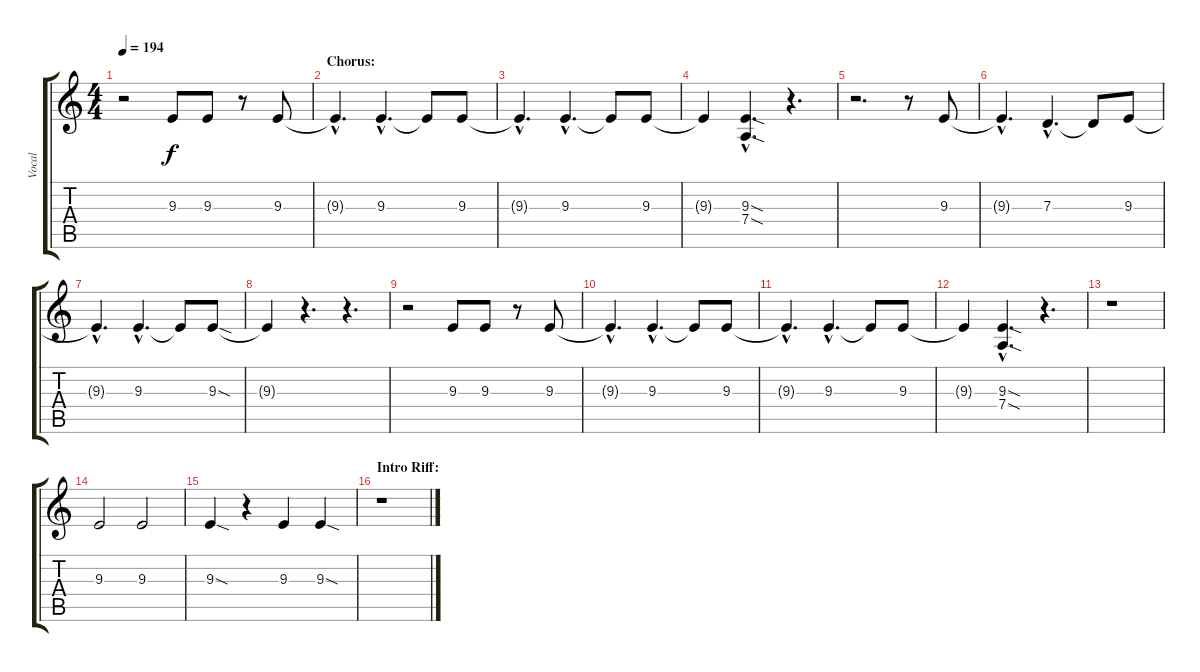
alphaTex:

\track ("Vocal" "Vocal") {instrument oboe}
\staff {score tabs}
\tuning (E4 B3 G3 D3 A2 E2) {hide}
\ts (4 4)
\tempo 194
\clef g2
\ks c
r.2{dy f} 9.3.8 9.3.8 r.8 9.3.8 |
\section ("" "Chorus:")
9.3{hac t}.4{d} 9.3{hac}.4{d} 9.3{t}.8 9.3.8 |
9.3{hac t}.4{d} 9.3{hac}.4{d} 9.3{t}.8 9.3.8 |
9.3{t}.4 (9.3{sod hac} 7.4{sod hac}).4{d} r.4{d} |
r.2{d} r.8 9.3.8 |
9.3{hac t}.4{d} 7.3{hac}.4{d} 7.3{t}.8 9.3.8 |
9.3{hac t}.4{d} 9.3{hac}.4{d} 9.3{t}.8 9.3{sod}.8 |
9.3{t}.4 r.4{d} r.4{d} |
r.2 9.3.8 9.3.8 r.8 9.3.8 |
9.3{hac t}.4{d} 9.3{hac}.4{d} 9.3{t}.8 9.3.8 |
9.3{hac t}.4{d} 9.3{hac}.4{d} 9.3{t}.8 9.3.8 |
9.3{t}.4 (9.3{sod hac} 7.4{sod hac}).4{d} r.4{d} |
r.1 |
9.3.2 9.3.2 |
9.3{sod}.4 r.4 9.3.4 9.3{sod}.4 |
\section ("" "Intro Riff:")
r.1
